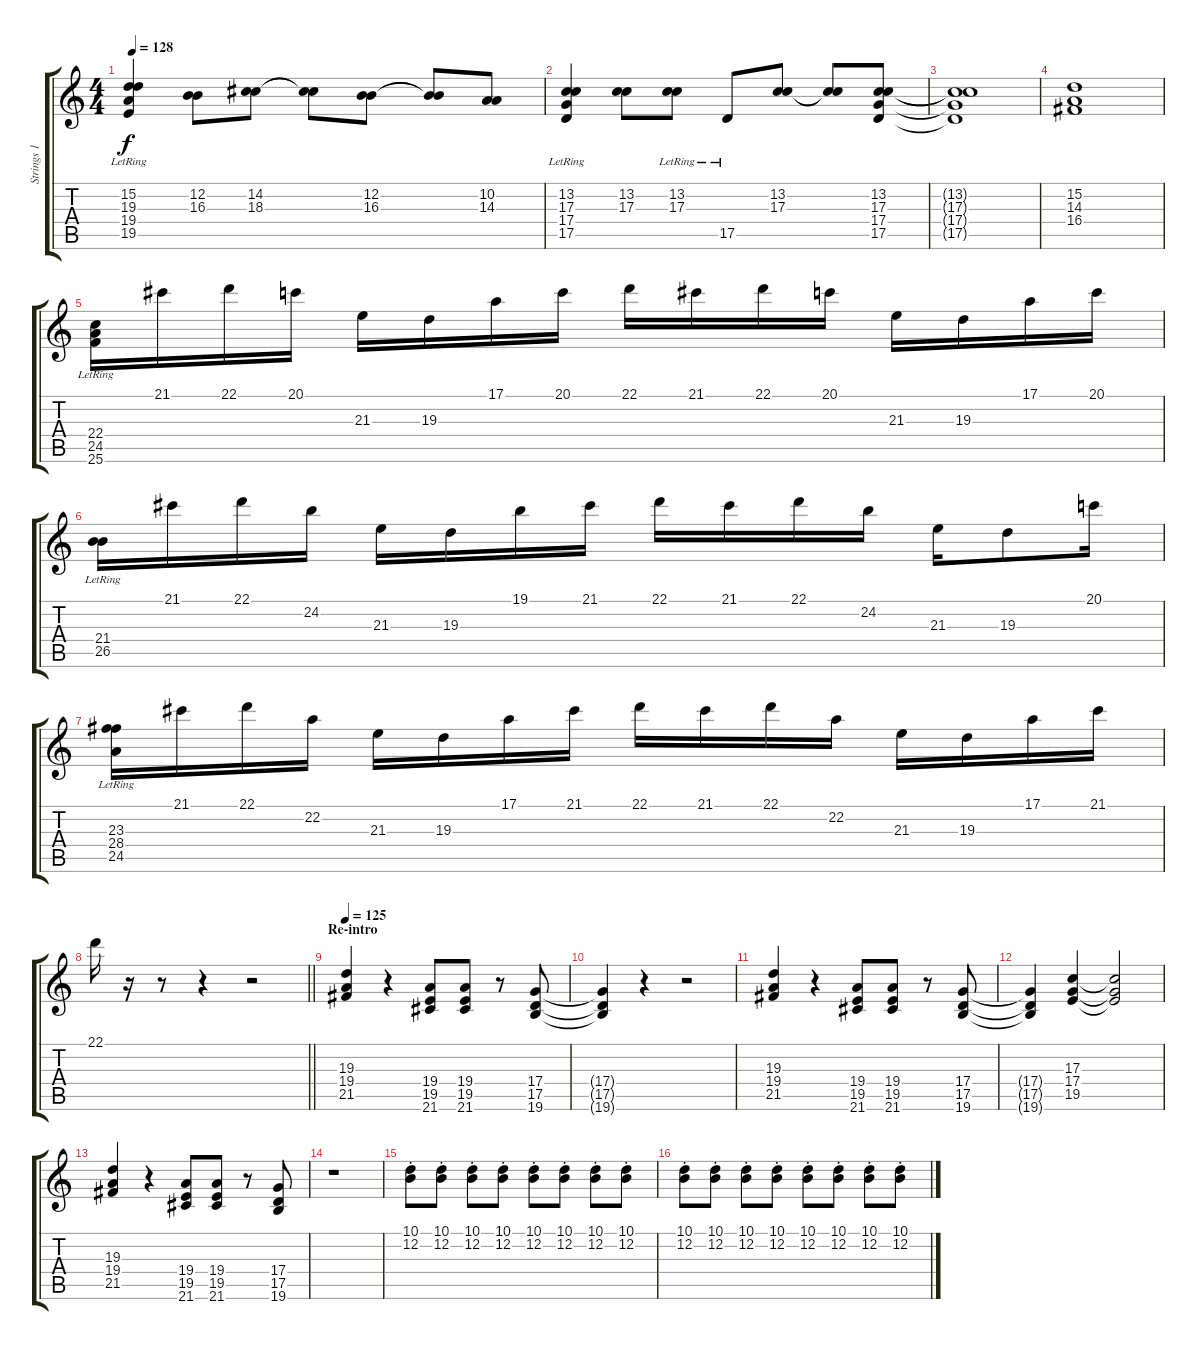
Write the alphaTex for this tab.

\track ("Strings 1" "Strings 1") {instrument stringensemble1}
\staff {score tabs}
\tuning (E4 B3 G3 D3 A2 E2) {hide}
\ts (4 4)
\tempo 128
\clef g2
\ks c
(15.2 19.3 19.4{lr} 19.5{lr}).4{dy f} (12.2 16.3).8 (14.2 18.3).8 (14.2{t} 18.3{t}).8 (12.2 16.3).8 (12.2{t} 16.3{t}).8 (10.2 14.3).8 |
(13.2 17.3 17.4{lr} 17.5{lr}).4 (13.2 17.3).8 (13.2{lr} 17.3{lr}).8 17.5{lr}.8 (13.2 17.3).8 (13.2{t} 17.3{t}).8 (13.2 17.3 17.4 17.5).8 |
(13.2{t} 17.3{t} 17.4{t} 17.5{t}).1 |
(15.2 14.3 16.4).1 |
(22.4{lr} 24.5{lr} 25.6{lr}).16 21.1.16 22.1.16 20.1.16 21.3.16 19.3.16 17.1.16 20.1.16 22.1.16 21.1.16 22.1.16 20.1.16 21.3.16 19.3.16 17.1.16 20.1.16 |
(21.4{lr} 26.5{lr}).16 21.1.16 22.1.16 24.2.16 21.3.16 19.3.16 19.1.16 21.1.16 22.1.16 21.1.16 22.1.16 24.2.16 21.3.16 19.3.8 20.1.16 |
(23.3{lr} 28.4{lr} 24.5{lr}).16 21.1.16 22.1.16 22.2.16 21.3.16 19.3.16 17.1.16 21.1.16 22.1.16 21.1.16 22.1.16 22.2.16 21.3.16 19.3.16 17.1.16 21.1.16 |
\barLineRight lightlight
22.1.16 r.16 r.8 r.4 r.2 |
\section ("" "Re-intro")
\tempo 125
(19.3 19.4 21.5).4 r.4 (19.4 19.5 21.6).8 (19.4 19.5 21.6).8 r.8 (17.4 17.5 19.6).8 |
(17.4{t} 17.5{t} 19.6{t}).4 r.4 r.2 |
(19.3 19.4 21.5).4 r.4 (19.4 19.5 21.6).8 (19.4 19.5 21.6).8 r.8 (17.4 17.5 19.6).8 |
(17.4{t} 17.5{t} 19.6{t}).4 (17.3 17.4 19.5).4 (17.3{t} 17.4{t} 19.5{t}).2 |
(19.3 19.4 21.5).4 r.4 (19.4 19.5 21.6).8 (19.4 19.5 21.6).8 r.8 (17.4 17.5 19.6).8 |
r.1 |
(10.1{st} 12.2{st}).8 (10.1{st} 12.2{st}).8 (10.1{st} 12.2{st}).8 (10.1{st} 12.2{st}).8 (10.1{st} 12.2{st}).8 (10.1{st} 12.2{st}).8 (10.1{st} 12.2{st}).8 (10.1{st} 12.2{st}).8 |
(10.1{st} 12.2{st}).8 (10.1{st} 12.2{st}).8 (10.1{st} 12.2{st}).8 (10.1{st} 12.2{st}).8 (10.1{st} 12.2{st}).8 (10.1{st} 12.2{st}).8 (10.1{st} 12.2{st}).8 (10.1{st} 12.2{st}).8
